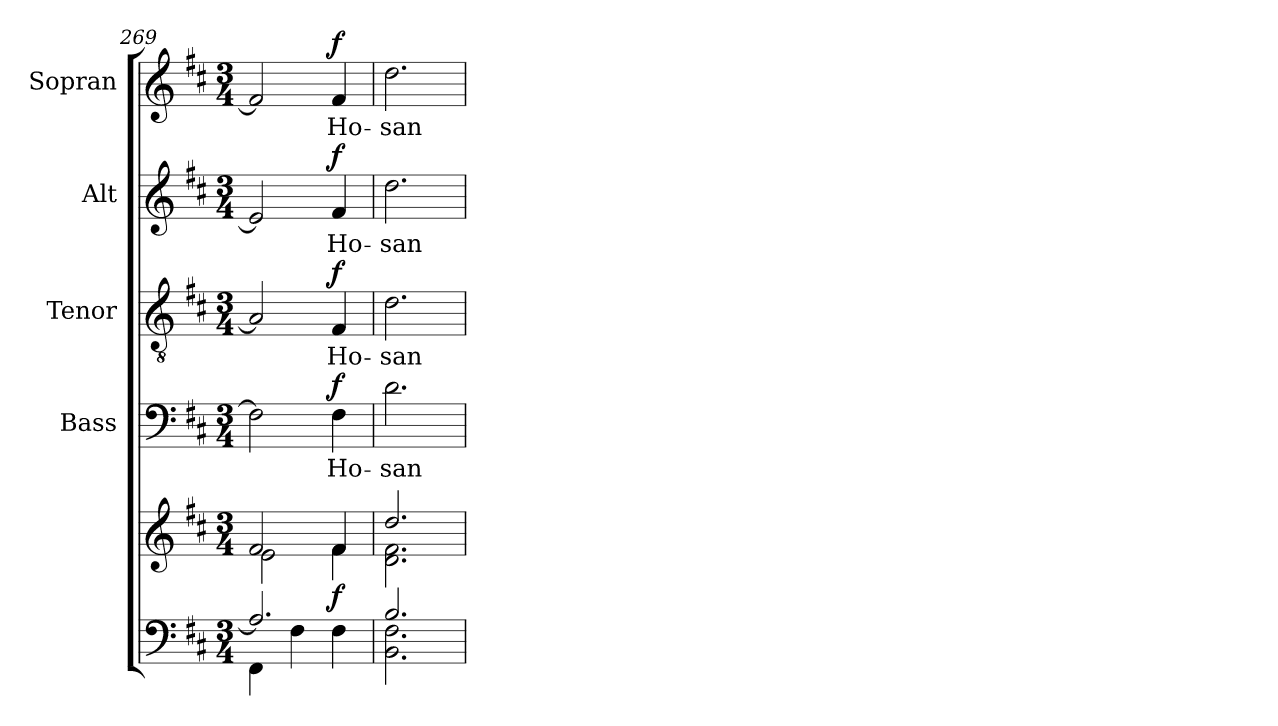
**kern	**kern	**dynam	**kern	**text	**dynam	**kern	**text	**dynam	**kern	**text	**dynam	**kern	**text	**dynam
*part5	*part5	*part5	*part4	*part4	*part4	*part3	*part3	*part3	*part2	*part2	*part2	*part1	*part1	*part1
*staff6	*staff5	*staff5/6	*staff4	*staff4	*staff4	*staff3	*staff3	*staff3	*staff2	*staff2	*staff2	*staff1	*staff1	*staff1
*	*	*	*I"Bass	*	*	*I"Tenor	*	*	*I"Alt	*	*	*I"Sopran	*	*
*	*	*	*I'B.	*	*	*I'T.	*	*	*I'A.	*	*	*I'S.	*	*
*clefF4	*clefG2	*	*clefF4	*	*	*clefGv2	*	*	*clefG2	*	*	*clefG2	*	*
*k[f#c#]	*k[f#c#]	*	*k[f#c#]	*	*	*k[f#c#]	*	*	*k[f#c#]	*	*	*k[f#c#]	*	*
*D:	*D:	*	*D:	*	*	*D:	*	*	*D:	*	*	*D:	*	*
*M3/4	*M3/4	*	*M3/4	*	*	*M3/4	*	*	*M3/4	*	*	*M3/4	*	*
=269	=269	=269	=269	=269	=269	=269	=269	=269	=269	=269	=269	=269	=269	=269
*^	*^	*	*	*	*	*	*	*	*	*	*	*	*	*
2.A#/]	4FF#\	2f#/	2e\	.	2F#\]	.	.	2A#/]	.	.	2e/]	.	.	2f#/]	.	.
.	4F#\	.	.	.	.	.	.	.	.	.	.	.	.	.	.	.
!	!	!	!	!LO:DY:b	!	!LO:LY:b	!LO:DY:a	!	!LO:LY:b	!LO:DY:a	!	!LO:LY:b	!LO:DY:a	!	!LO:LY:b	!LO:DY:a
.	4F#\	4f#/	4f#\	f	4F#\	Ho-	f	4F#/	Ho-	f	4f#/	Ho-	f	4f#/	Ho-	f
=270	=270	=270	=270	=270	=270	=270	=270	=270	=270	=270	=270	=270	=270	=270	=270	=270
!	!	!	!	!	!	!LO:LY:b	!	!	!LO:LY:b	!	!	!LO:LY:b	!	!	!LO:LY:b	!
2.B/	2.BB\ 2.F#\	2.dd/	2.d\ 2.f#\	.	2.d\	-san-	.	2.d\	-san-	.	2.dd\	-san-	.	2.dd\	-san-	.
*v	*v	*	*	*	*	*	*	*	*	*	*	*	*	*	*	*
*	*v	*v	*	*	*	*	*	*	*	*	*	*	*	*	*
=	=	=	=	=	=	=	=	=	=	=	=	=	=	=
*-	*-	*-	*-	*-	*-	*-	*-	*-	*-	*-	*-	*-	*-	*-
